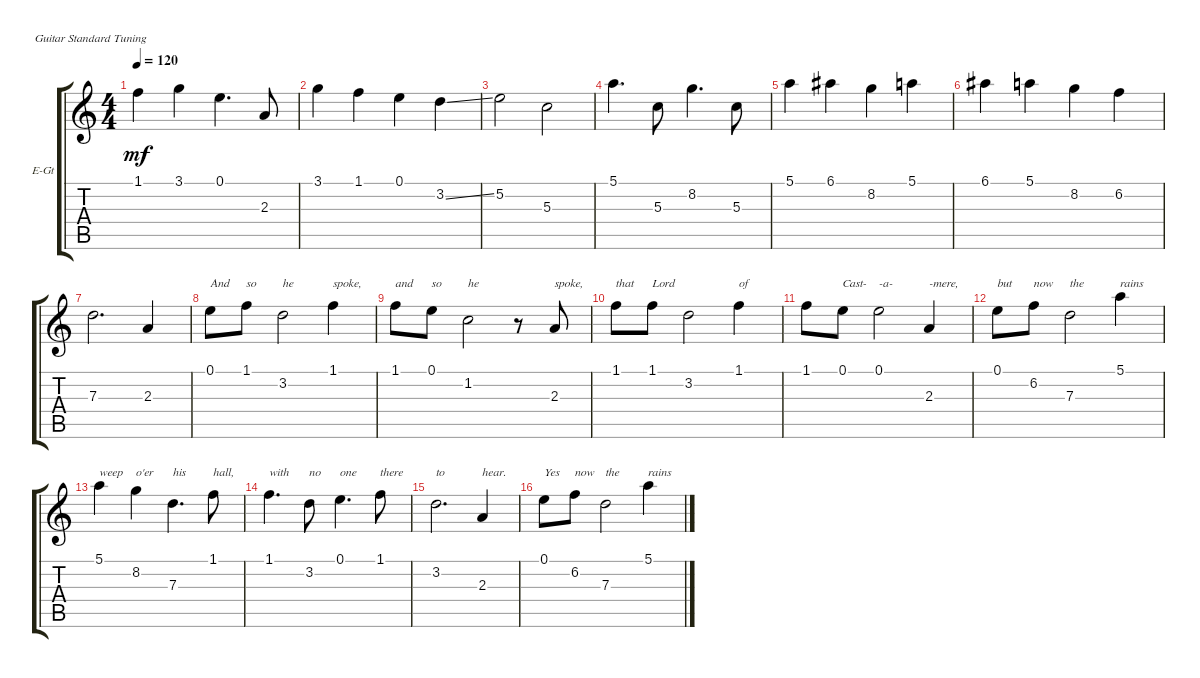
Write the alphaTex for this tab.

\defaultSystemsLayout 4
\bracketExtendMode groupsimilarinstruments
\firstSystemTrackNameOrientation horizontal
\otherSystemsTrackNameOrientation horizontal
\track ("Electric Guitar" "E-Gt") {instrument electricguitarclean}
\staff {score tabs}
\tuning (E4 B3 G3 D3 A2 E2)
\ts (4 4)
\tempo 120
\clef g2
\ks c
1.1.4{dy mf} 3.1.4 0.1.4{d} 2.3.8 |
3.1.4 1.1.4 0.1.4 3.2{ss}.4 |
5.2.2 5.3.2 |
5.1.4{d} 5.3.8 8.2.4{d} 5.3.8 |
5.1.4 6.1.4 8.2.4 5.1.4 |
6.1.4 5.1.4 8.2.4 6.2.4 |
7.3.2{d} 2.3.4 |
0.1.8{txt "And"} 1.1.8{txt "so"} 3.2.2{txt "he"} 1.1.4{txt "spoke,"} |
1.1.8{txt "and"} 0.1.8{txt "so"} 1.2.2{txt "he"} r.8 2.3.8{txt "spoke,"} |
1.1.8{txt "that"} 1.1.8{txt "Lord"} 3.2.2 1.1.4{txt "of"} |
1.1.8 0.1.8{txt "Cast-"} 0.1.2{txt "-a-"} 2.3.4{txt "-mere,"} |
0.1.8{txt "but"} 6.2.8{txt "now"} 7.3.2{txt "the"} 5.1.4{txt "rains"} |
5.1.4{txt "weep"} 8.2.4{txt "o'er"} 7.3.4{d txt "his"} 1.1.8{txt "hall,"} |
1.1.4{d txt "with"} 3.2.8{txt "no"} 0.1.4{d txt "one"} 1.1.8{txt "there"} |
3.2.2{d txt "to"} 2.3.4{txt "hear."} |
0.1.8{txt "Yes"} 6.2.8{txt "now"} 7.3.2{txt "the"} 5.1.4{txt "rains"}
